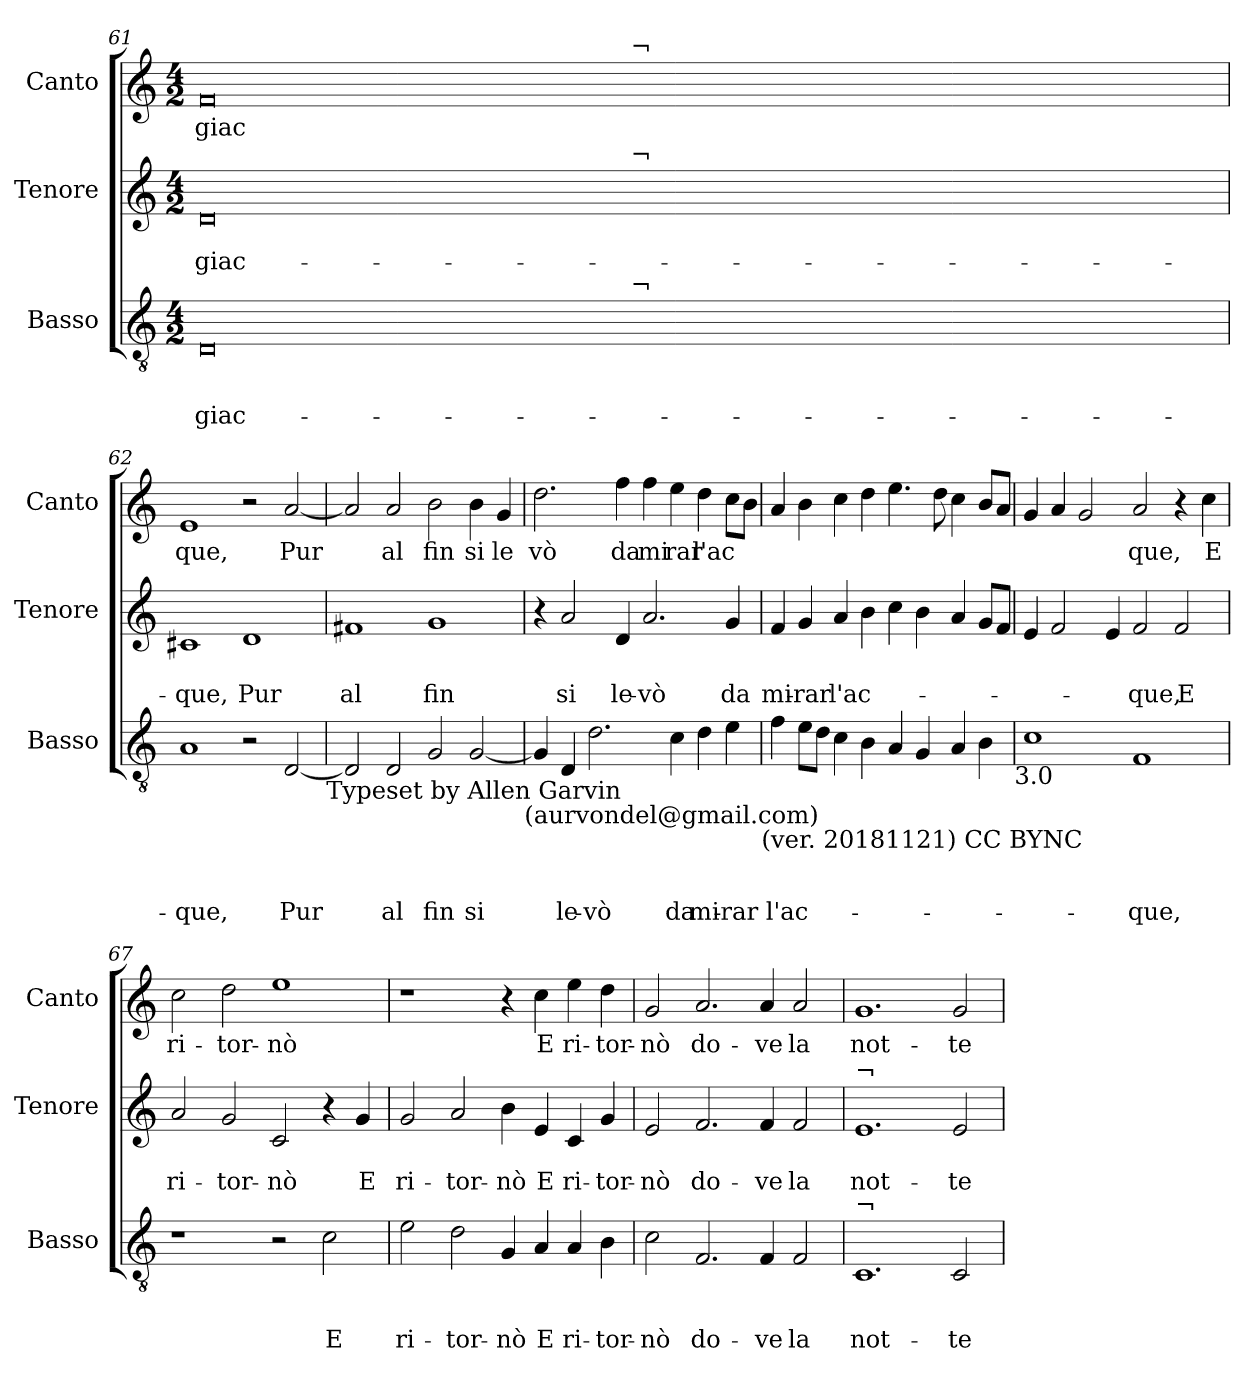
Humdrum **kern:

**kern	**text	**text	**text	**kern	**text	**text	**kern	**text
*part3	*part3	*part3	*part3	*part2	*part2	*part2	*part1	*part1
*staff3	*staff3	*staff3	*staff3	*staff2	*staff2	*staff2	*staff1	*staff1
*I"Basso	*	*	*	*I"Tenore	*	*	*I"Canto	*
*I'Basso	*	*	*	*I'Tenore	*	*	*I'Canto	*
*clefGv2	*	*	*	*clefG2	*	*	*clefG2	*
*k[]	*	*	*	*k[]	*	*	*k[]	*
*C:	*	*	*	*C:	*	*	*C:	*
*M4/2	*	*	*	*M4/2	*	*	*M4/2	*
=61	=61	=61	=61	=61	=61	=61	=61	=61
!	!	!	!LO:LY:b	!	!	!LO:LY:b	!	!LO:LY:b
*^	*	*	*	*^	*	*	*^	*
0D	2..ryy	.	.	giac-	0d	2..ryy	.	giac-	0f	2..ryy	giac
!	!	!	!	!	!	!	!	!	!	!LO:TX:a:i:t=¬	!
!	!	!	!	!	!	!LO:TX:a:i:t=¬	!	!	!	!	!
!	!LO:TX:a:i:t=¬	!	!	!	!	!	!	!	!	!	!
.	1ryy	.	.	.	.	1ryy	.	.	.	1ryy	.
.	8ryy	.	.	.	.	8ryy	.	.	.	8ryy	.
=62	=62	=62	=62	=62	=62	=62	=62	=62	=62	=62	=62
!	!	!	!	!LO:LY:b	!	!	!	!LO:LY:b	!	!	!LO:LY:b
*v	*v	*	*	*	*	*	*	*	*v	*v	*
*	*	*	*	*v	*v	*	*	*	*
1A	.	.	-que,	1c#X	.	-que,	1e	que,
!	!	!	!	!	!	!LO:LY:b	!	!
2r	.	.	.	1d	.	Pur	2r	.
!	!	!	!LO:LY:b	!	!	!	!	!LO:LY:b
[<2D/	.	.	Pur	.	.	.	[<2a/	Pur
!LO:TX:b:t=Typeset by Allen Garvin	!	!	!	!	!	!	!	!
=63	=63	=63	=63	=63	=63	=63	=63	=63
!	!	!	!	!	!	!LO:LY:b	!	!
2D/]	.	.	.	1f#X	.	al	2a/]	.
!	!	!	!LO:LY:b	!	!	!	!	!LO:LY:b
2D/	.	.	al	.	.	.	2a/	al
!	!	!	!LO:LY:b	!	!	!LO:LY:b	!	!LO:LY:b
2G/	.	.	fin	1g	.	fin	2b\	fin
!	!	!	!LO:LY:b	!	!	!	!	!LO:LY:b
[<2G/	.	.	si	.	.	.	4b\	si
!	!	!	!	!	!	!	!	!LO:LY:b
.	.	.	.	.	.	.	4g/	le
!LO:TX:b:t=(aurvondel@gmail.com)	!	!	!	!	!	!	!	!
=64	=64	=64	=64	=64	=64	=64	=64	=64
!	!	!	!	!	!	!	!	!LO:LY:b
4G/]	.	.	.	4r	.	.	2.dd\	vò
!	!	!	!LO:LY:b	!	!	!LO:LY:b	!	!
4D/	.	.	le-	2a/	.	si	.	.
!	!	!	!LO:LY:b	!	!	!	!	!
2.d\	.	.	-vò	.	.	.	.	.
!	!	!	!	!	!	!LO:LY:b	!	!LO:LY:b
.	.	.	.	4d/	.	le-	4ff\	da
!	!	!	!	!	!	!LO:LY:b	!	!LO:LY:b
.	.	.	.	2.a/	.	-vò	4ff\	mi
!	!	!	!LO:LY:b	!	!	!	!	!LO:LY:b
4c\	.	.	da	.	.	.	4ee\	rar
!	!	!	!LO:LY:b	!	!	!	!	!LO:LY:b
4d\	.	.	mi-	.	.	.	4dd\	l'ac
!	!	!	!LO:LY:b	!	!	!LO:LY:b	!	!
4e\	.	.	-rar	4g/	.	da	8cc\L	.
.	.	.	.	.	.	.	8b\J	.
!LO:TX:b:t=(ver. 2018­11­21) CC BY­NC	!	!	!	!	!	!	!	!
=65	=65	=65	=65	=65	=65	=65	=65	=65
!	!	!	!LO:LY:b	!	!	!LO:LY:b	!	!
4f\	.	.	l'ac-	4f/	.	mi-	4a/	.
!	!	!	!	!	!	!LO:LY:b	!	!
8e\L	.	.	.	4g/	.	-rar	4b\	.
8d\J	.	.	.	.	.	.	.	.
!	!	!	!	!	!	!LO:LY:b	!	!
4c\	.	.	.	4a/	.	l'ac-	4cc\	.
4B\	.	.	.	4b\	.	.	4dd\	.
4A/	.	.	.	4cc\	.	.	4.ee\	.
4G/	.	.	.	4b\	.	.	.	.
.	.	.	.	.	.	.	8dd\	.
4A/	.	.	.	4a/	.	.	4cc\	.
4B\	.	.	.	8g/L	.	.	8b/L	.
.	.	.	.	8f/J	.	.	8a/J	.
!LO:TX:b:t=3.0	!	!	!	!	!	!	!	!
!!LO:PB:g=z
=66	=66	=66	=66	=66	=66	=66	=66	=66
1c	.	.	.	4e/	.	.	4g/	.
.	.	.	.	2f/	.	.	4a/	.
.	.	.	.	.	.	.	2g/	.
.	.	.	.	4e/	.	.	.	.
!	!	!	!LO:LY:b	!	!	!LO:LY:b	!	!LO:LY:b
1F	.	.	-que,	2f/	.	-que,	2a/	que,
!	!	!	!	!	!	!LO:LY:b	!	!
.	.	.	.	2f/	.	E	4r	.
!	!	!	!	!	!	!	!	!LO:LY:b
.	.	.	.	.	.	.	4cc\	E
=67	=67	=67	=67	=67	=67	=67	=67	=67
!	!	!	!	!	!	!LO:LY:b	!	!LO:LY:b
1r	.	.	.	2a/	.	ri-	2cc\	ri-
!	!	!	!	!	!	!LO:LY:b	!	!LO:LY:b
.	.	.	.	2g/	.	-tor-	2dd\	-tor-
!	!	!	!	!	!	!LO:LY:b	!	!LO:LY:b
2r	.	.	.	2c/	.	-nò	1ee	-nò
!	!	!	!LO:LY:b	!	!	!	!	!
2c\	.	.	E	4r	.	.	.	.
!	!	!	!	!	!	!LO:LY:b	!	!
.	.	.	.	4g/	.	E	.	.
=68	=68	=68	=68	=68	=68	=68	=68	=68
!	!	!	!LO:LY:b	!	!	!LO:LY:b	!	!
2e\	.	.	ri-	2g/	.	ri-	1r	.
!	!	!	!LO:LY:b	!	!	!LO:LY:b	!	!
2d\	.	.	-tor-	2a/	.	-tor-	.	.
!	!	!	!LO:LY:b	!	!	!LO:LY:b	!	!
4G/	.	.	-nò	4b\	.	-nò	4r	.
!	!	!	!LO:LY:b	!	!	!LO:LY:b	!	!LO:LY:b
4A/	.	.	E	4e/	.	E	4cc\	E
!	!	!	!LO:LY:b	!	!	!LO:LY:b	!	!LO:LY:b
4A/	.	.	ri-	4c/	.	ri-	4ee\	ri-
!	!	!	!LO:LY:b	!	!	!LO:LY:b	!	!LO:LY:b
4B\	.	.	-tor-	4g/	.	-tor-	4dd\	-tor-
=69	=69	=69	=69	=69	=69	=69	=69	=69
!	!	!	!LO:LY:b	!	!	!LO:LY:b	!	!LO:LY:b
2c\	.	.	-nò	2e/	.	-nò	2g/	-nò
!	!	!	!LO:LY:b	!	!	!LO:LY:b	!	!LO:LY:b
2.F/	.	.	do-	2.f/	.	do-	2.a/	do-
!	!	!	!LO:LY:b	!	!	!LO:LY:b	!	!LO:LY:b
4F/	.	.	-ve	4f/	.	-ve	4a/	-ve
!	!	!	!LO:LY:b	!	!	!LO:LY:b	!	!LO:LY:b
2F/	.	.	la	2f/	.	la	2a/	la
=70	=70	=70	=70	=70	=70	=70	=70	=70
!	!	!	!	!LO:TX:a:i:t=¬	!	!	!	!
!LO:TX:a:i:t=¬	!	!	!	!	!	!	!	!
!	!	!	!LO:LY:b	!	!	!LO:LY:b	!	!LO:LY:b
1.C	.	.	not-	1.e	.	not-	1.g	not-
!	!	!	!LO:LY:b	!	!	!LO:LY:b	!	!LO:LY:b
2C/	.	.	-te	2e/	.	-te	2g/	-te
=	=	=	=	=	=	=	=	=
*-	*-	*-	*-	*-	*-	*-	*-	*-
